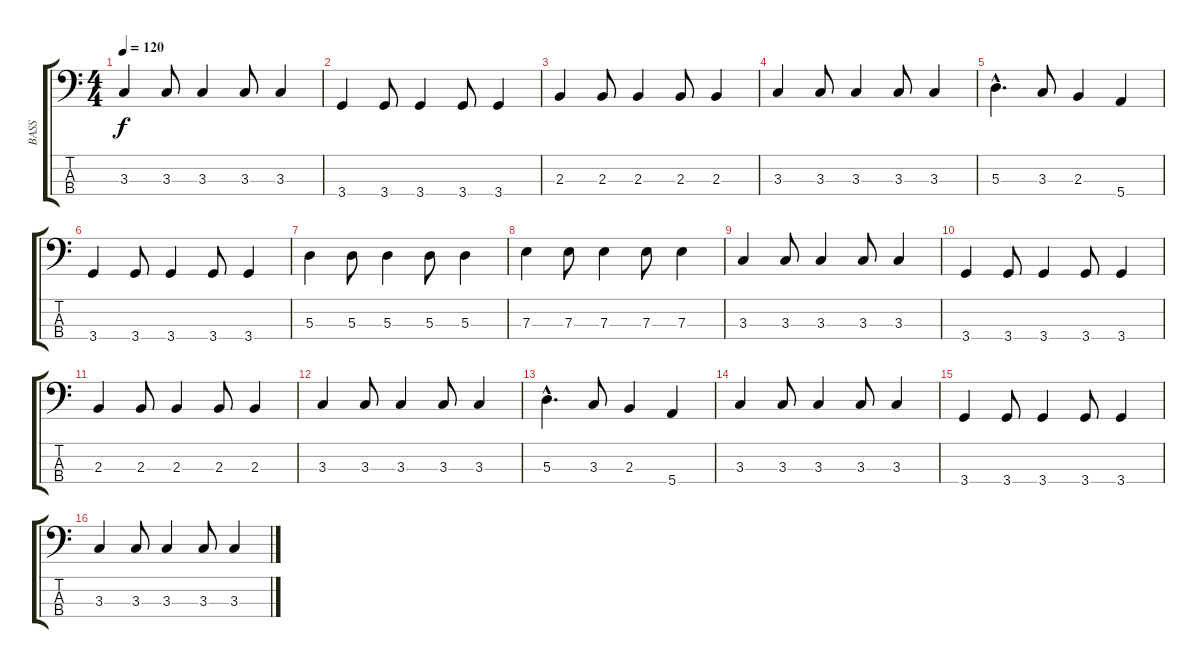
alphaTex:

\track ("BASS" "BASS") {instrument electricbassfinger}
\staff {score tabs}
\tuning (G2 D2 A1 E1) {hide}
\ts (4 4)
\tempo 120
\clef f4
\ks c
3.3.4{dy f} 3.3.8 3.3.4 3.3.8 3.3.4 |
3.4.4 3.4.8 3.4.4 3.4.8 3.4.4 |
2.3.4 2.3.8 2.3.4 2.3.8 2.3.4 |
3.3.4 3.3.8 3.3.4 3.3.8 3.3.4 |
5.3{hac}.4{d} 3.3.8 2.3.4 5.4.4 |
3.4.4 3.4.8 3.4.4 3.4.8 3.4.4 |
5.3.4 5.3.8 5.3.4 5.3.8 5.3.4 |
7.3.4 7.3.8 7.3.4 7.3.8 7.3.4 |
3.3.4 3.3.8 3.3.4 3.3.8 3.3.4 |
3.4.4 3.4.8 3.4.4 3.4.8 3.4.4 |
2.3.4 2.3.8 2.3.4 2.3.8 2.3.4 |
3.3.4 3.3.8 3.3.4 3.3.8 3.3.4 |
5.3{hac}.4{d} 3.3.8 2.3.4 5.4.4 |
3.3.4 3.3.8 3.3.4 3.3.8 3.3.4 |
3.4.4 3.4.8 3.4.4 3.4.8 3.4.4 |
3.3.4 3.3.8 3.3.4 3.3.8 3.3.4
